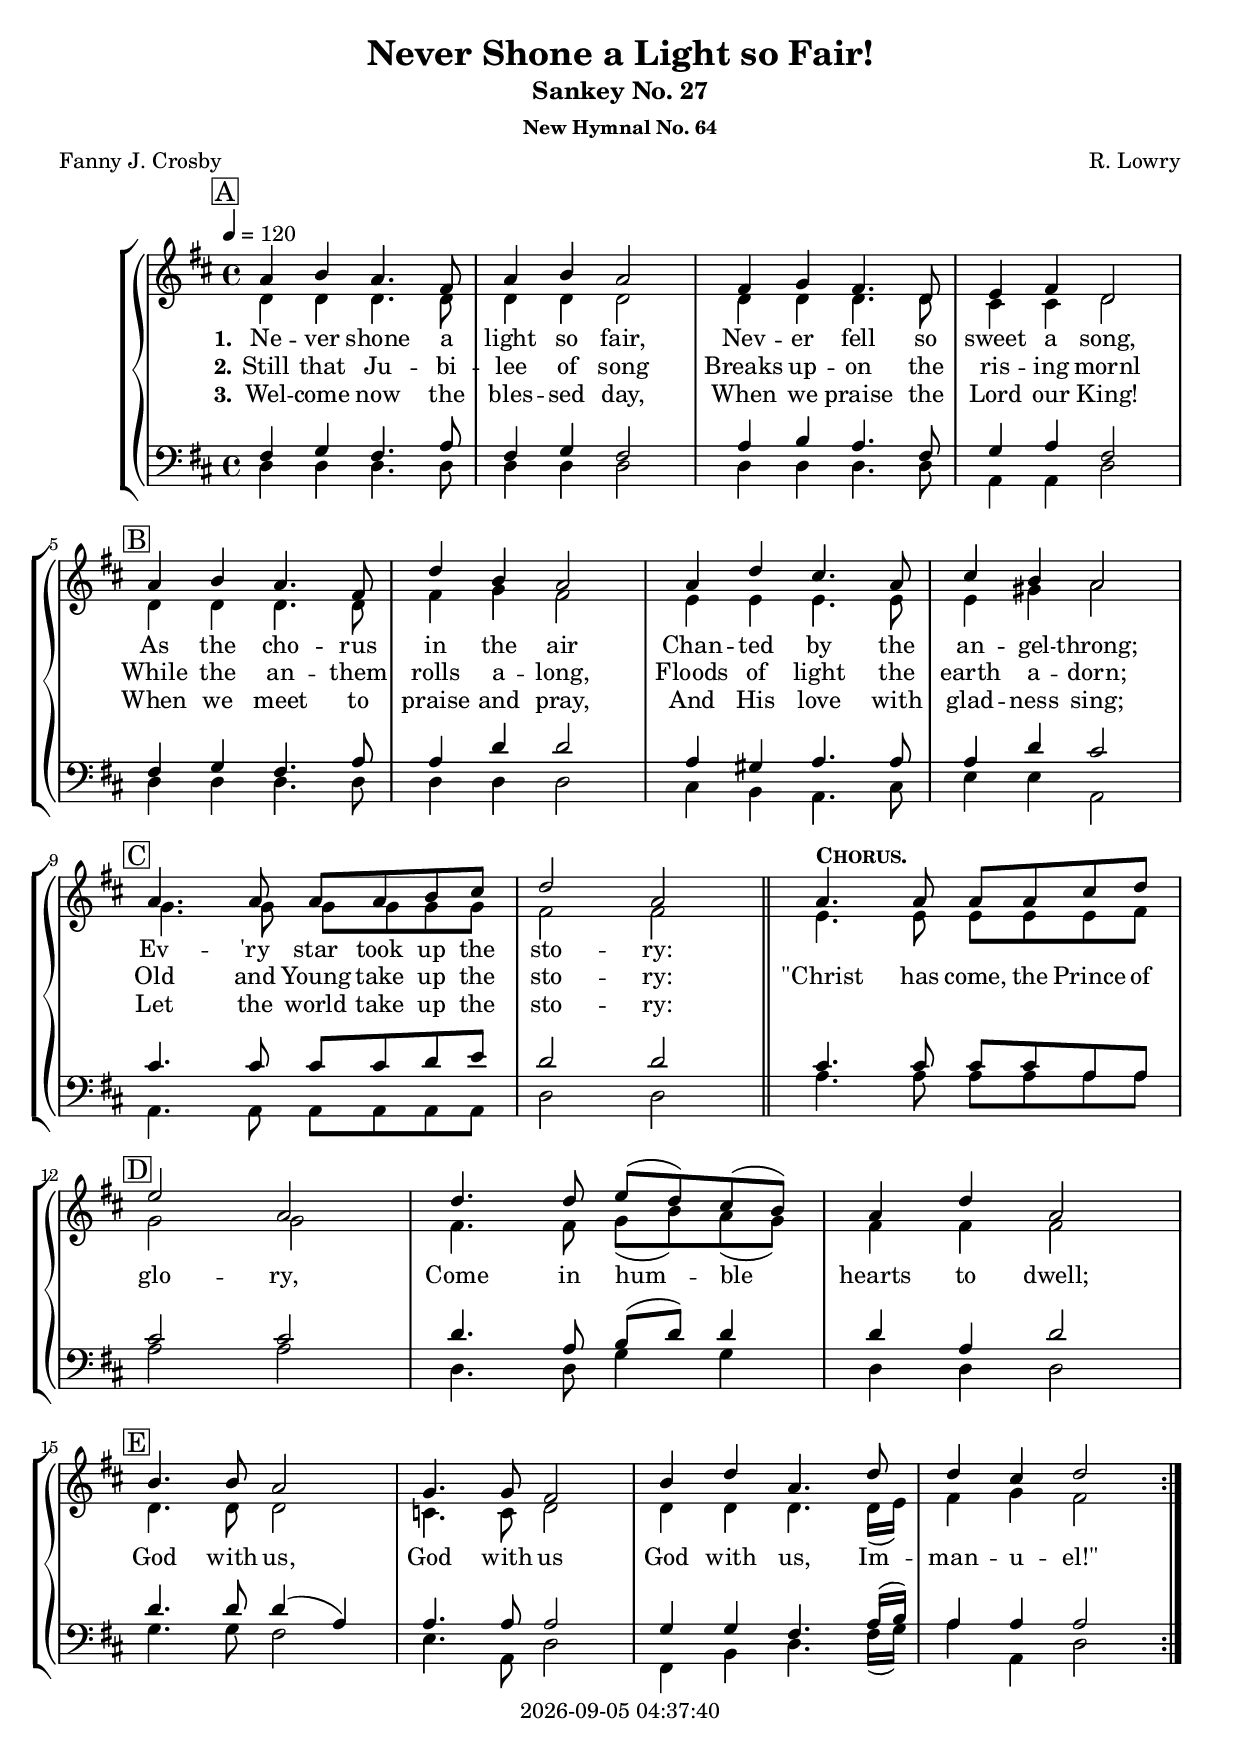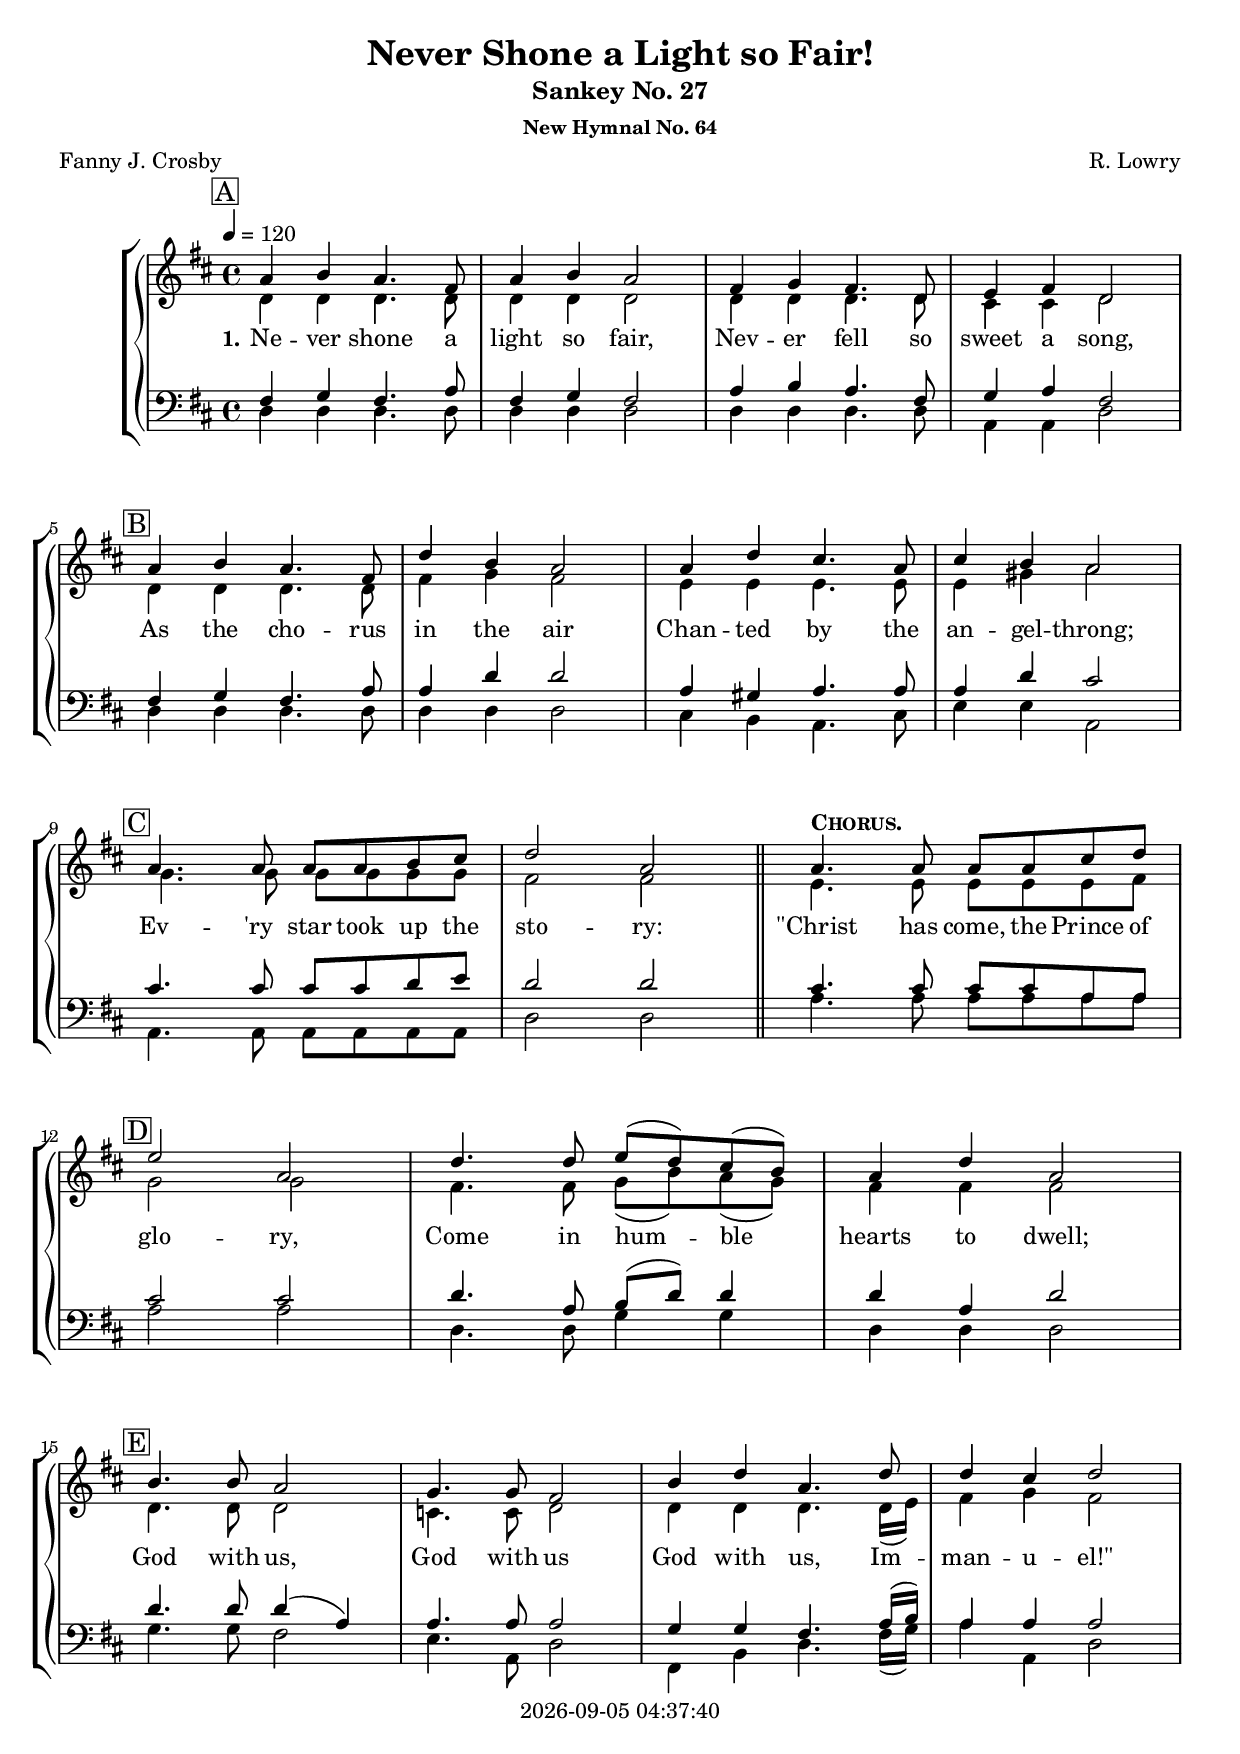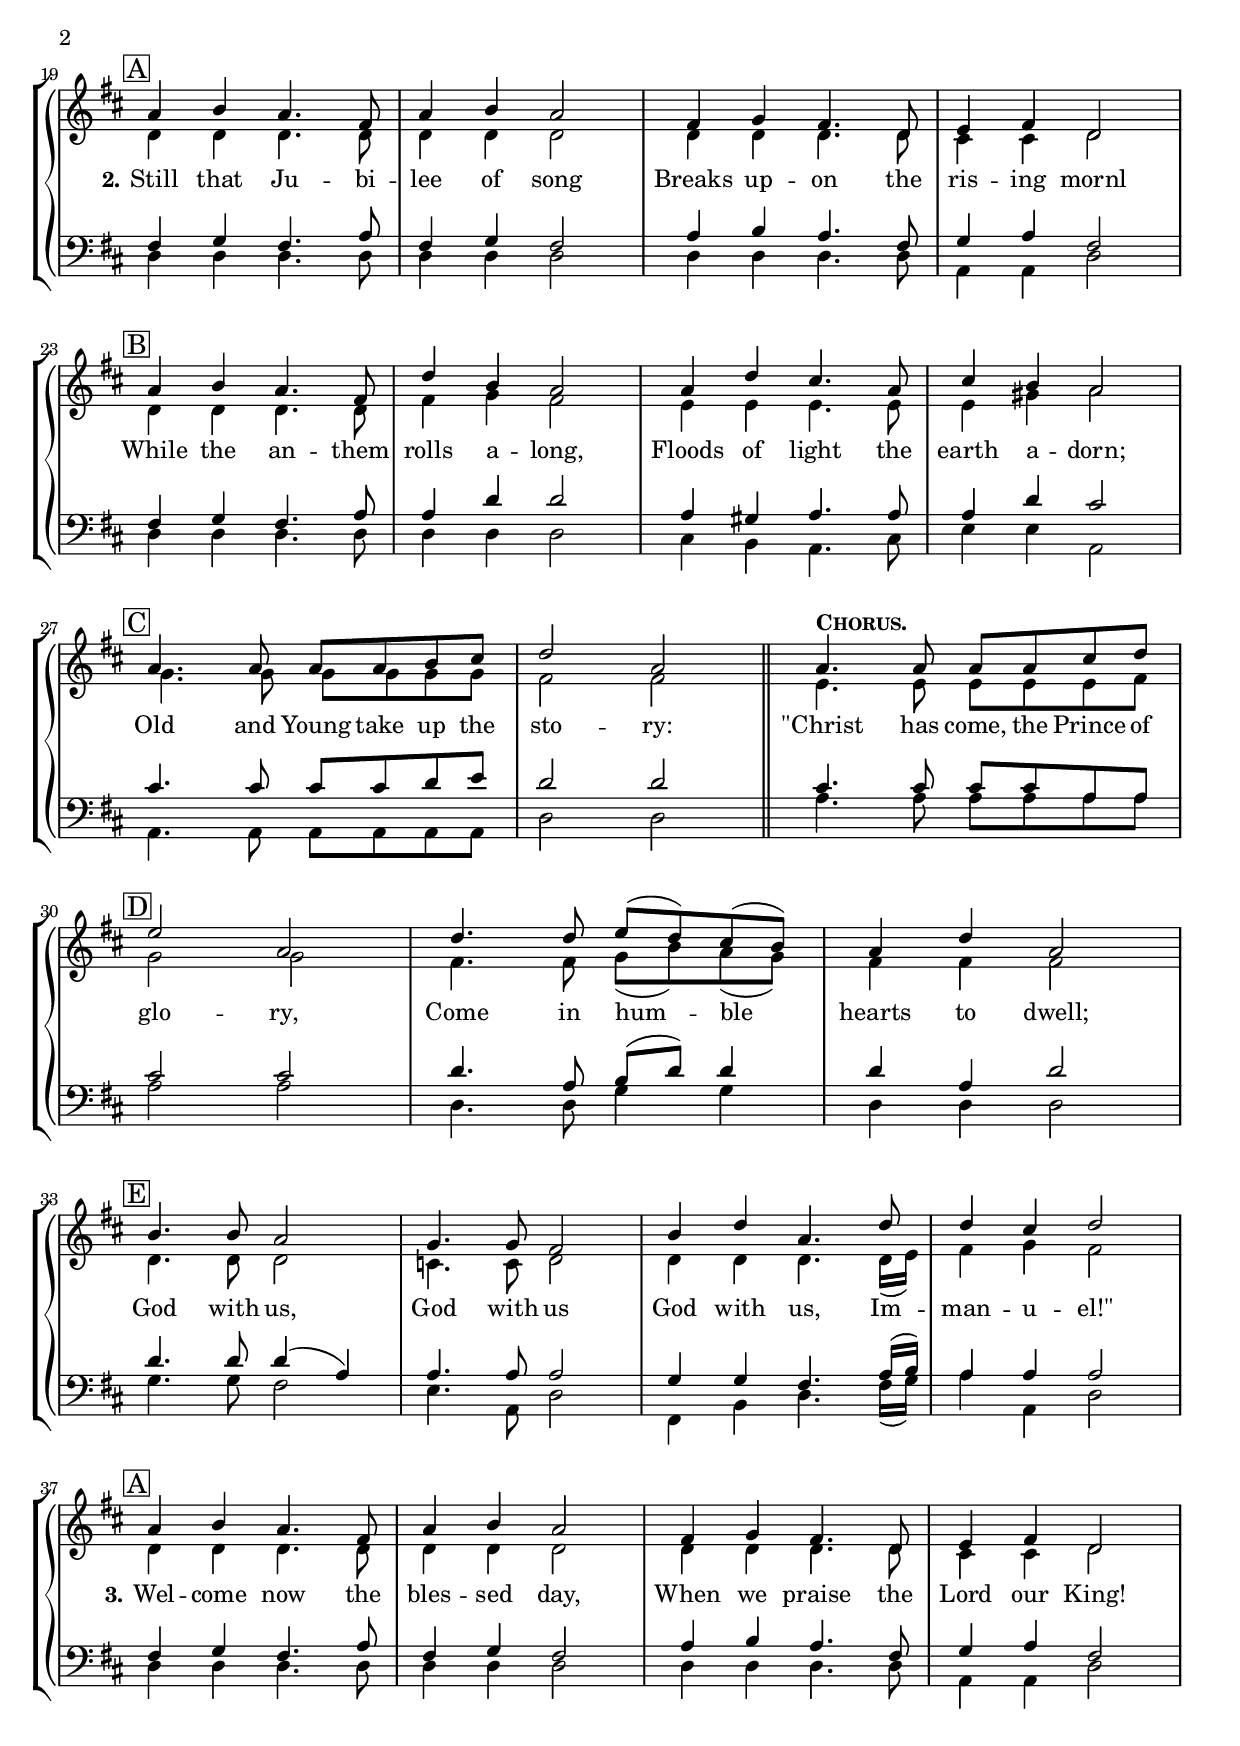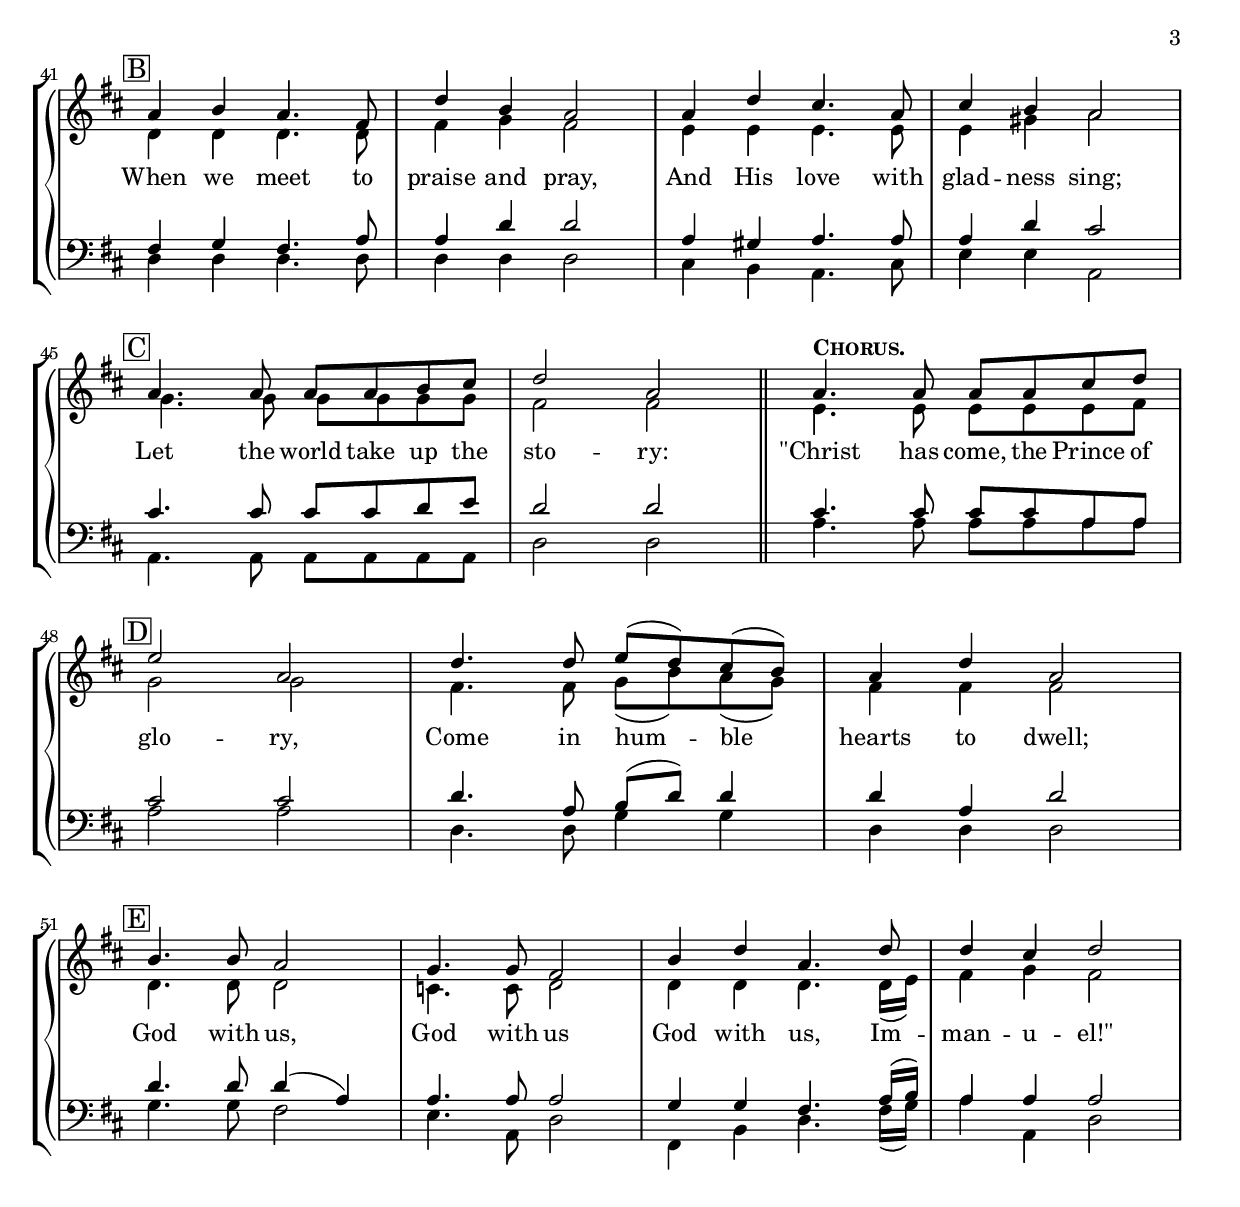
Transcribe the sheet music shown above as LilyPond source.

\version "2.20.2"

\include "articulate.ly"

today = #(strftime "%Y-%m-%d %H:%M:%S" (localtime (current-time)))

\header {
% centered at top
%  dedication  = "dedication"
  title       = "Never Shone a Light so Fair!"
  subtitle    = "Sankey No. 27"
  subsubtitle = "New Hymnal No. 64"
%  instrument  = "instrument"
  
% arrangement of following lines:
%
%  poet    composer
%  meter   arranger
%  piece       opus

  composer    = "R. Lowry"
%  arranger    = "arranger"
%  opus        = "opus"

  poet        = "Fanny J. Crosby"

% centered at bottom
% tagline     = "tagline" % default lilypond version
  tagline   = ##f
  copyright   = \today
}

#(set-global-staff-size 19)

verses = 3

global = {
  \key d \major
  \time 4/4
  \tempo 4=120
}

RehearsalTrack = {
% \set Score.currentBarNumber = #5
  \repeat volta \verses {
    \mark \markup { \box "A" } s1*4
    \mark \markup { \box "B" } s1*4
    \mark \markup { \box "C" } s1*3
    \mark \markup { \box "D" } s1*3
    \mark \markup { \box "E" } s1*4
  }
}

soprano = \relative {
  \global
  \repeat volta \verses {
    a'4 b a4. fis8
    a4 b a2
    fis4 g fis4. d8
    e4 fis d2 \break
    a'4 b a4. fis8 % B
    d'4 b a2
    a4 d cis4. a8
    cis4 b a2 \break
    a4. a8 a a b cis % C
    d2 a \bar "||"
    a4.^\markup \bold \smallCaps Chorus. a8 a a cis d \break
    e2 a, % D
    d4. d8 e(d) cis(b)
    a4 d a2 \break
    b4. b8 a2 % E
    g4. g8 fis2
    b4 d a4. d8
    d4 cis d2
  }
}

alto = \relative {
  \global
  \repeat volta \verses {
    d'4 d d4. d8
    d4 d d2
    d4 d d4. d8
    cis4 cis d2
    d4 d d4. d8 % B
    fis4 g fis2
    e4 e e4. e8
    e4 gis a2
    g4. g8 g g g g % C
    fis2 fis \bar "||"
    e4. e8 e e e fis
    g2 g % D
    fis4. fis8 g(b) a(g)
    fis4 fis fis2
    d4. d8 d2 % E
    c4. c8 d2
    d4 d d4. d16(e)
    fis4 g fis2
  }
}

tenor = \relative {
  \global
  \repeat volta \verses {
    fis4 g fis4. a8
    fis4 g fis2
    a4 b a4. fis8
    g4 a fis2
    fis4 g fis4. a8 % B
    a4 d d2
    a4 gis a4. a8
    a4 d cis2
    cis4. cis8 cis cis d e % C
    d2 d \bar "||"
    cis4. cis8 cis cis a a
    cis2 cis % D
    d4. a8 b(d) d4
    d4 a d2
    d4. d8 d4(a) % E
    a4. a8 a2
    g4 g fis4. a16(b)
    a4 a a2
  }
}

bass= \relative {
  \global
  \repeat volta \verses {
    d4 d d4. d8
    d4 d d2
    d4 d d4. d8
    a4 a d2
    d4 d d4. d8 % B
    d4 d d2
    cis4 b a4. cis8
    e4 e a,2
    a4. a8 a a a a % C
    d2 d \bar "||"
    a'4. a8 a a a a
    a2 a % D
    d,4. d8 g4 g
    d4 d d2
    g4. g8 fis2 % E
    e4. a,8 d2
    fis,4 b d4. fis16(g)
    a4 a, d2
  }
}

chorus = \lyricmode {
  "\"Christ" has come, the Prince of glo -- ry,
  Come in hum -- ble hearts to dwell;
  God with us, God with us
  God with us, Im -- man -- u -- "el!\""
}

wordsOne = \lyricmode {
  \set stanza = "1."
  Ne -- ver shone a light so fair,
  Nev -- er fell so sweet a song,
  As the cho -- rus in the air
  Chan -- ted by the an -- gel -- throng;
  Ev -- 'ry star took up the sto -- ry:
}
  
wordsTwo = \lyricmode {
  \set stanza = "2."
  Still that Ju -- bi -- lee of song
  Breaks up -- on the ris -- ing mornl
  While the an -- them rolls a -- long,
  Floods of light the earth a -- dorn;
  Old and Young take up the sto -- ry:
}
  
wordsThree = \lyricmode {
  \set stanza = "3."
  Wel -- come now the bles -- sed day,
  When we praise the Lord our King!
  When we meet to praise and pray,
  And His love with glad -- ness sing;
  Let the world take up the sto -- ry:
}
  
wordsMidi = \lyricmode {
  \set stanza = "1."
  "\nNe" "ver " "shone " "a " "light " "so " "fair, "
  "\nNev" "er " "fell " "so " "sweet " "a " "song, "
  "\nAs " "the " cho "rus " "in " "the " "air "
  "\nChan" "ted " "by " "the " an gel "throng; "
  "\nEv" "'ry " "star " "took " "up " "the " sto "ry: "
  "\n\"Christ " "has " "come, " "the " "Prince " "of " glo "ry, "
  "\nCome " "in " hum "ble " "hearts " "to " "dwell; "
  "\nGod " "with " "us, " "God " "with " "us "
  "\nGod " "with " "us, " Im man u "el!\" "

  \set stanza = "2."
  "\nStill " "that " Ju bi "lee " "of " "song "
  "\nBreaks " up "on " "the " ris "ing " "mornl "
  "\nWhile " "the " an "them " "rolls " a "long, "
  "\nFloods " "of " "light " "the " "earth " a "dorn; "
  "\nOld " "and " "Young " "take " "up " "the " sto "ry: "
  "\n\"Christ " "has " "come, " "the " "Prince " "of " glo "ry, "
  "\nCome " "in " hum "ble " "hearts " "to " "dwell; "
  "\nGod " "with " "us, " "God " "with " "us "
  "\nGod " "with " "us, " Im man u "el!\" "

  \set stanza = "3."
  "\nWel" "come " "now " "the " bles "sed " "day, "
  "\nWhen " "we " "praise " "the " "Lord " "our " "King! "
  "\nWhen " "we " "meet " "to " "praise " "and " "pray, "
  "\nAnd " "His " "love " "with " glad "ness " "sing; "
  "\nLet " "the " "world " "take " "up " "the " sto "ry: "
  "\n\"Christ " "has " "come, " "the " "Prince " "of " glo "ry, "
  "\nCome " "in " hum "ble " "hearts " "to " "dwell; "
  "\nGod " "with " "us, " "God " "with " "us "
  "\nGod " "with " "us, " Im man u "el!\" "
}
  
\book {
  \bookOutputSuffix "repeat"
  \score {
    \context GrandStaff <<
      <<
        \new ChoirStaff <<
                                  % Joint soprano/alto staff
          \new Staff <<
            \new Voice \RehearsalTrack
            \new Voice = "soprano" { \voiceOne \soprano }
            \new Voice = "alto"    { \voiceTwo \alto    }
            \new Lyrics \lyricsto "soprano"   \wordsOne
            \new Lyrics \lyricsto "soprano" { \wordsTwo \chorus }
            \new Lyrics \lyricsto "soprano"   \wordsThree
          >>
                                  % Joint tenor/bass staff
          \new Staff <<
            \clef "bass"
            \new Voice = "tenor" { \voiceOne \tenor }
            \new Voice = "bass"  { \voiceTwo \bass  }
          >>
        >>
      >>
    >>
    \layout {
      indent = 1.5\cm
      \context {
        \Staff \RemoveAllEmptyStaves
      }
    }
  }
}
  
\book {
  \bookOutputSuffix "single"
  \score {
    \unfoldRepeats
    \context GrandStaff <<
      <<
        \new ChoirStaff <<
                                  % Joint soprano/alto staff
          \new Staff <<
            \new Voice \RehearsalTrack
            \new Voice = "soprano" { \voiceOne \soprano }
            \new Voice = "alto"    { \voiceTwo \alto    }
            \new Lyrics \lyricsto "soprano" { \wordsOne   \chorus
                                              \wordsTwo   \chorus
                                              \wordsThree \chorus
                                            }
          >>
                                  % Joint tenor/bass staff
          \new Staff <<
            \clef "bass"
            \new Voice = "tenor" { \voiceOne \tenor }
            \new Voice = "bass"  { \voiceTwo \bass  }
          >>
        >>
      >>
    >>
    \layout {
      indent = 1.5\cm
      \context {
        \Staff \RemoveAllEmptyStaves
      }
    }
  }
}
  
\book {
  \bookOutputSuffix "midi"
  \score {
    \unfoldRepeats
%    \articulate
    \context GrandStaff <<
      <<
        \new ChoirStaff <<
                                  % Joint soprano/alto staff
          \new Staff <<
            \new Voice \RehearsalTrack
            \new Voice = "soprano" { \voiceOne \soprano }
            \new Voice = "alto"    { \voiceTwo \alto    }
            \new Lyrics \lyricsto "soprano" \wordsMidi
          >>
                                  % Joint tenor/bass staff
          \new Staff <<
            \clef "bass"
            \new Voice = "tenor" { \voiceOne \tenor }
            \new Voice = "bass"  { \voiceTwo \bass  }
          >>
        >>
      >>
    >>
    \midi {}
  }
}
